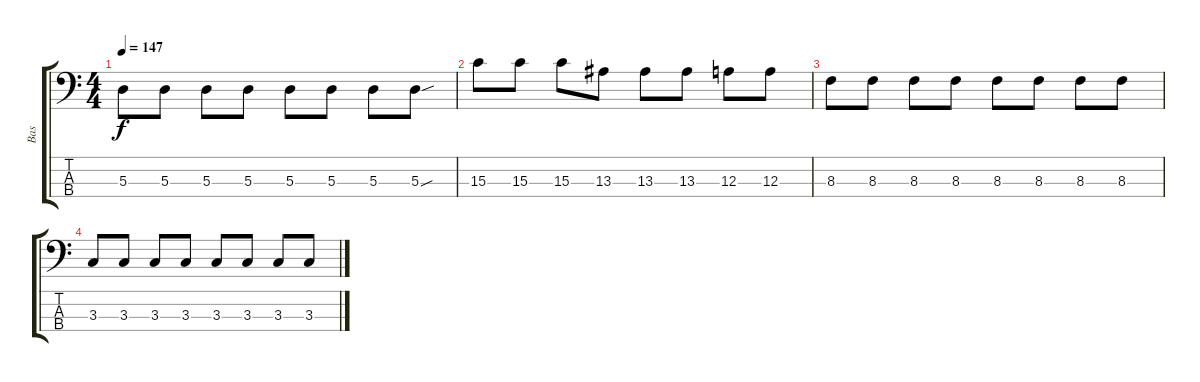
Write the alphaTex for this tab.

\track ("Bas" "Bas") {instrument electricbasspick}
\staff {score tabs}
\tuning (G2 D2 A1 E1) {hide}
\ts (4 4)
\tempo 147
\clef f4
\ks c
5.3.8{dy f} 5.3.8 5.3.8 5.3.8 5.3.8 5.3.8 5.3.8 5.3{sou}.8 |
15.3.8 15.3.8 15.3.8 13.3.8 13.3.8 13.3.8 12.3.8 12.3.8 |
8.3.8 8.3.8 8.3.8 8.3.8 8.3.8 8.3.8 8.3.8 8.3.8 |
3.3.8 3.3.8 3.3.8 3.3.8 3.3.8 3.3.8 3.3.8 3.3.8
